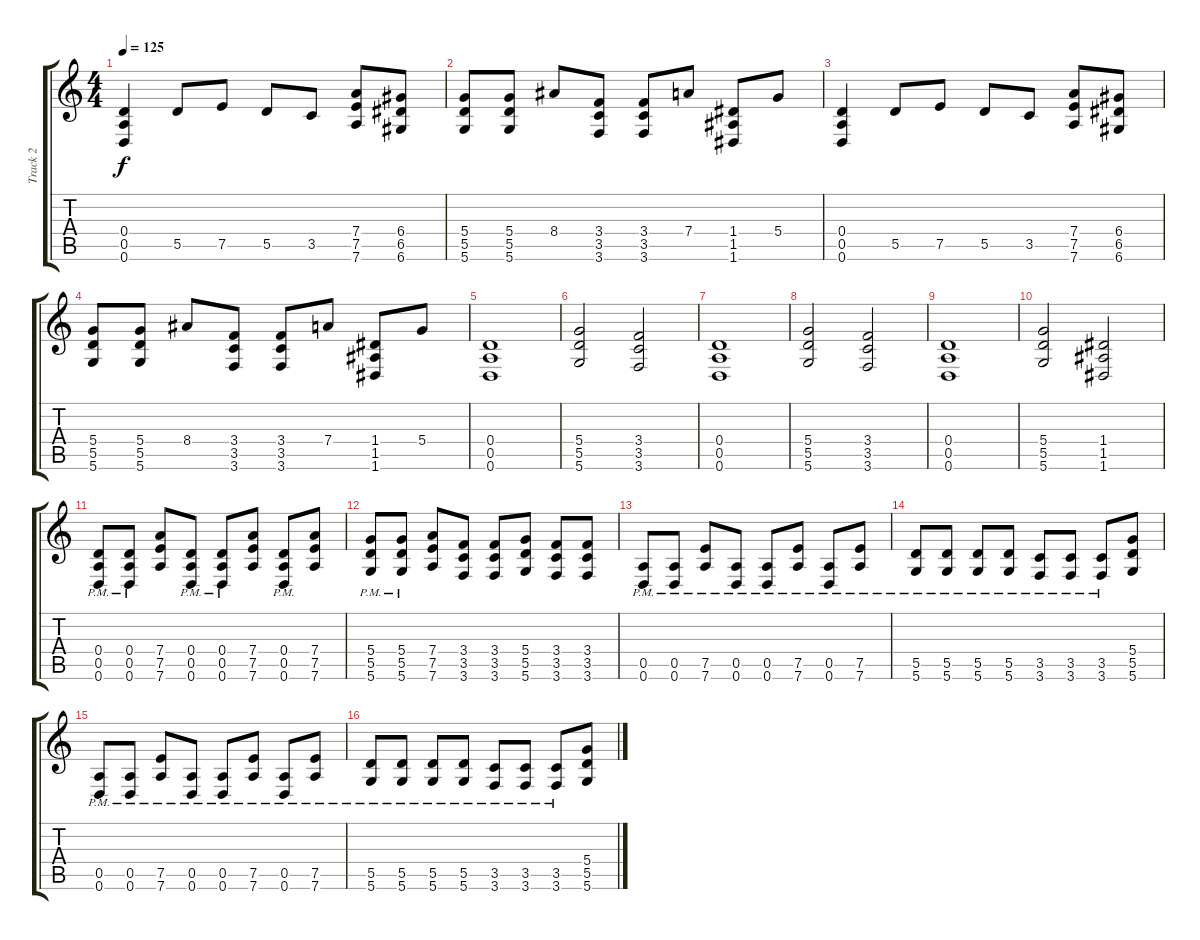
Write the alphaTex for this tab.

\track ("Track 2" "Track 2") {instrument overdrivenguitar}
\staff {score tabs}
\tuning (E4 B3 G3 D3 A2 D2) {hide}
\ts (4 4)
\tempo 125
\clef g2
\ks c
(0.4 0.5 0.6).4{dy f} 5.5.8 7.5.8 5.5.8 3.5.8 (7.4 7.5 7.6).8 (6.4 6.5 6.6).8 |
(5.4 5.5 5.6).8 (5.4 5.5 5.6).8 8.4.8 (3.4 3.5 3.6).8 (3.4 3.5 3.6).8 7.4.8 (1.4 1.5 1.6).8 5.4.8 |
(0.4 0.5 0.6).4 5.5.8 7.5.8 5.5.8 3.5.8 (7.4 7.5 7.6).8 (6.4 6.5 6.6).8 |
(5.4 5.5 5.6).8 (5.4 5.5 5.6).8 8.4.8 (3.4 3.5 3.6).8 (3.4 3.5 3.6).8 7.4.8 (1.4 1.5 1.6).8 5.4.8 |
(0.4 0.5 0.6).1 |
(5.4 5.5 5.6).2 (3.4 3.5 3.6).2 |
(0.4 0.5 0.6).1 |
(5.4 5.5 5.6).2 (3.4 3.5 3.6).2 |
(0.4 0.5 0.6).1 |
(5.4 5.5 5.6).2 (1.4 1.5 1.6).2 |
(0.4{pm} 0.5{pm} 0.6{pm}).8 (0.4{pm} 0.5{pm} 0.6{pm}).8 (7.4 7.5 7.6).8 (0.4{pm} 0.5{pm} 0.6{pm}).8 (0.4{pm} 0.5{pm} 0.6{pm}).8 (7.4 7.5 7.6).8 (0.4{pm} 0.5{pm} 0.6{pm}).8 (7.4 7.5 7.6).8 |
(5.4{pm} 5.5{pm} 5.6{pm}).8 (5.4{pm} 5.5{pm} 5.6{pm}).8 (7.4 7.5 7.6).8 (3.4 3.5 3.6).8 (3.4 3.5 3.6).8 (5.4 5.5 5.6).8 (3.4 3.5 3.6).8 (3.4 3.5 3.6).8 |
(0.5{pm} 0.6{pm}).8 (0.5{pm} 0.6{pm}).8 (7.5{pm} 7.6{pm}).8 (0.5{pm} 0.6{pm}).8 (0.5{pm} 0.6{pm}).8 (7.5{pm} 7.6{pm}).8 (0.5{pm} 0.6{pm}).8 (7.5{pm} 7.6{pm}).8 |
(5.5{pm} 5.6{pm}).8 (5.5{pm} 5.6{pm}).8 (5.5{pm} 5.6{pm}).8 (5.5{pm} 5.6{pm}).8 (3.5{pm} 3.6{pm}).8 (3.5{pm} 3.6{pm}).8 (3.5{pm} 3.6{pm}).8 (5.4 5.5 5.6).8 |
(0.5{pm} 0.6{pm}).8 (0.5{pm} 0.6{pm}).8 (7.5{pm} 7.6{pm}).8 (0.5{pm} 0.6{pm}).8 (0.5{pm} 0.6{pm}).8 (7.5{pm} 7.6{pm}).8 (0.5{pm} 0.6{pm}).8 (7.5{pm} 7.6{pm}).8 |
(5.5{pm} 5.6{pm}).8 (5.5{pm} 5.6{pm}).8 (5.5{pm} 5.6{pm}).8 (5.5{pm} 5.6{pm}).8 (3.5{pm} 3.6{pm}).8 (3.5{pm} 3.6{pm}).8 (3.5{pm} 3.6{pm}).8 (5.4 5.5 5.6).8
